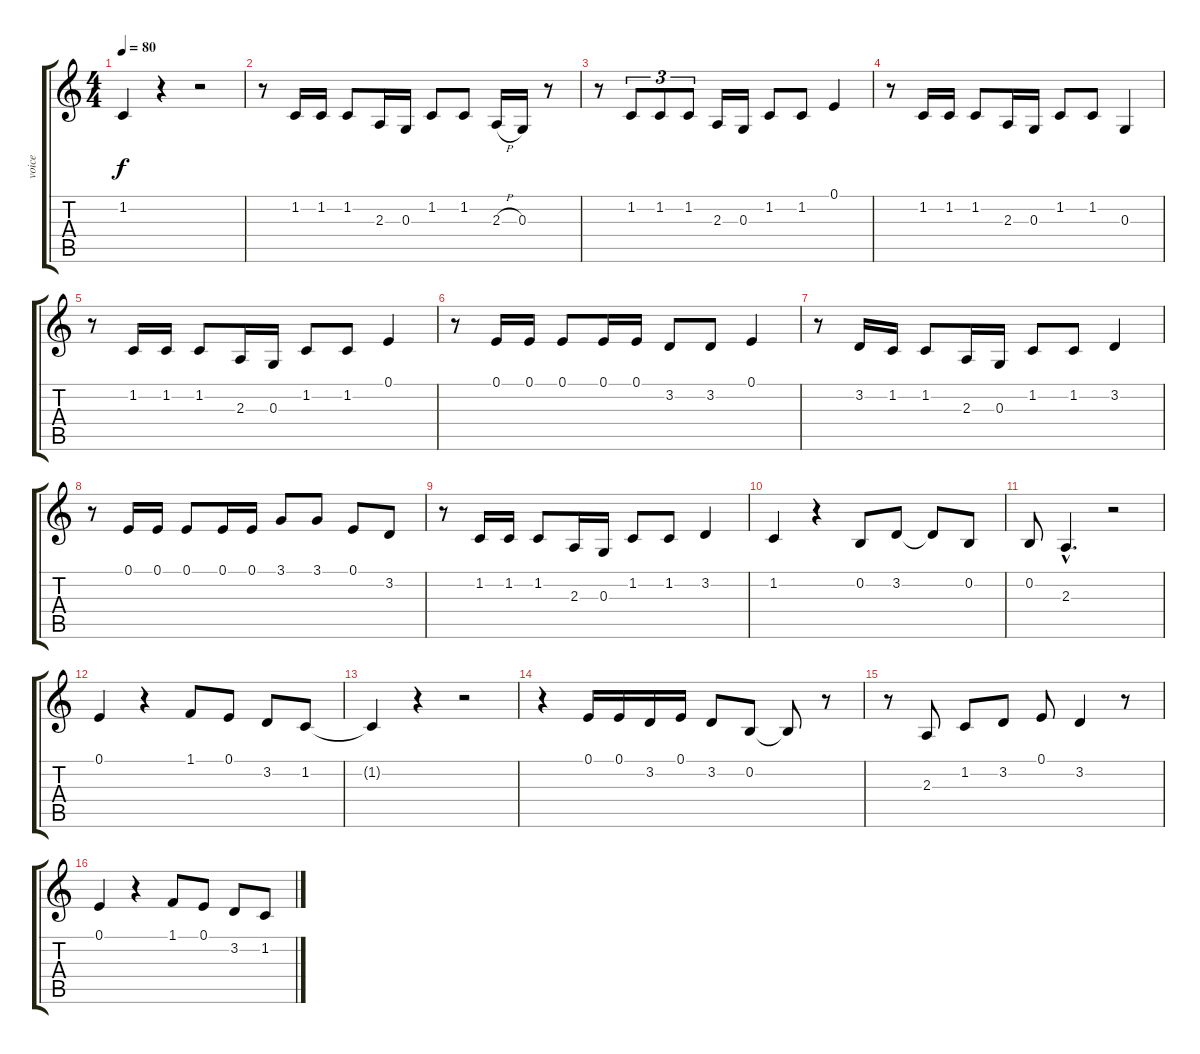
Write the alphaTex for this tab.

\track ("voice" "voice") {instrument choiraahs}
\staff {score tabs}
\tuning (E4 B3 G3 D3 A2 E2) {hide}
\ts (4 4)
\tempo 80
\clef g2
\ks c
1.2.4{dy f} r.4 r.2 |
r.8 1.2.16 1.2.16 1.2.8 2.3.16 0.3.16 1.2.8 1.2.8 2.3{h}.16 0.3.16 r.8 |
r.8 1.2.8{tu (3 2)} 1.2.8{tu (3 2)} 1.2.8{tu (3 2)} 2.3.16 0.3.16 1.2.8 1.2.8 0.1.4 |
r.8 1.2.16 1.2.16 1.2.8 2.3.16 0.3.16 1.2.8 1.2.8 0.3.4 |
r.8 1.2.16 1.2.16 1.2.8 2.3.16 0.3.16 1.2.8 1.2.8 0.1.4 |
r.8 0.1.16 0.1.16 0.1.8 0.1.16 0.1.16 3.2.8 3.2.8 0.1.4 |
r.8 3.2.16 1.2.16 1.2.8 2.3.16 0.3.16 1.2.8 1.2.8 3.2.4 |
r.8 0.1.16 0.1.16 0.1.8 0.1.16 0.1.16 3.1.8 3.1.8 0.1.8 3.2.8 |
r.8 1.2.16 1.2.16 1.2.8 2.3.16 0.3.16 1.2.8 1.2.8 3.2.4 |
1.2.4 r.4 0.2.8 3.2.8 3.2{t}.8 0.2.8 |
0.2.8 2.3{hac}.4{d} r.2 |
0.1.4 r.4 1.1.8 0.1.8 3.2.8 1.2.8 |
1.2{t}.4 r.4 r.2 |
r.4 0.1.16 0.1.16 3.2.16 0.1.16 3.2.8 0.2.8 0.2{t}.8 r.8 |
r.8 2.3.8 1.2.8 3.2.8 0.1.8 3.2.4 r.8 |
0.1.4 r.4 1.1.8 0.1.8 3.2.8 1.2.8
